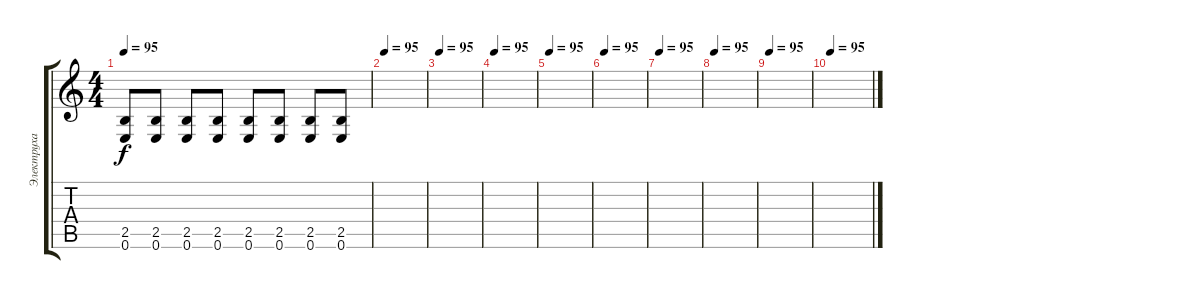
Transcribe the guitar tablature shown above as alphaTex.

\track ("Электруха" "Электруха") {instrument distortionguitar}
\staff {score tabs}
\tuning (E4 B3 G3 D3 A2 E2) {hide}
\ts (4 4)
\tempo 95
\clef g2
\ks c
(2.5 0.6).8{dy f} (2.5 0.6).8 (2.5 0.6).8 (2.5 0.6).8 (2.5 0.6).8 (2.5 0.6).8 (2.5 0.6).8 (2.5 0.6).8 |
\tempo 95
|
\tempo 95
|
\tempo 95
|
\tempo 95
|
\tempo 95
|
\tempo 95
|
\tempo 95
|
\tempo 95
|
\tempo 95
